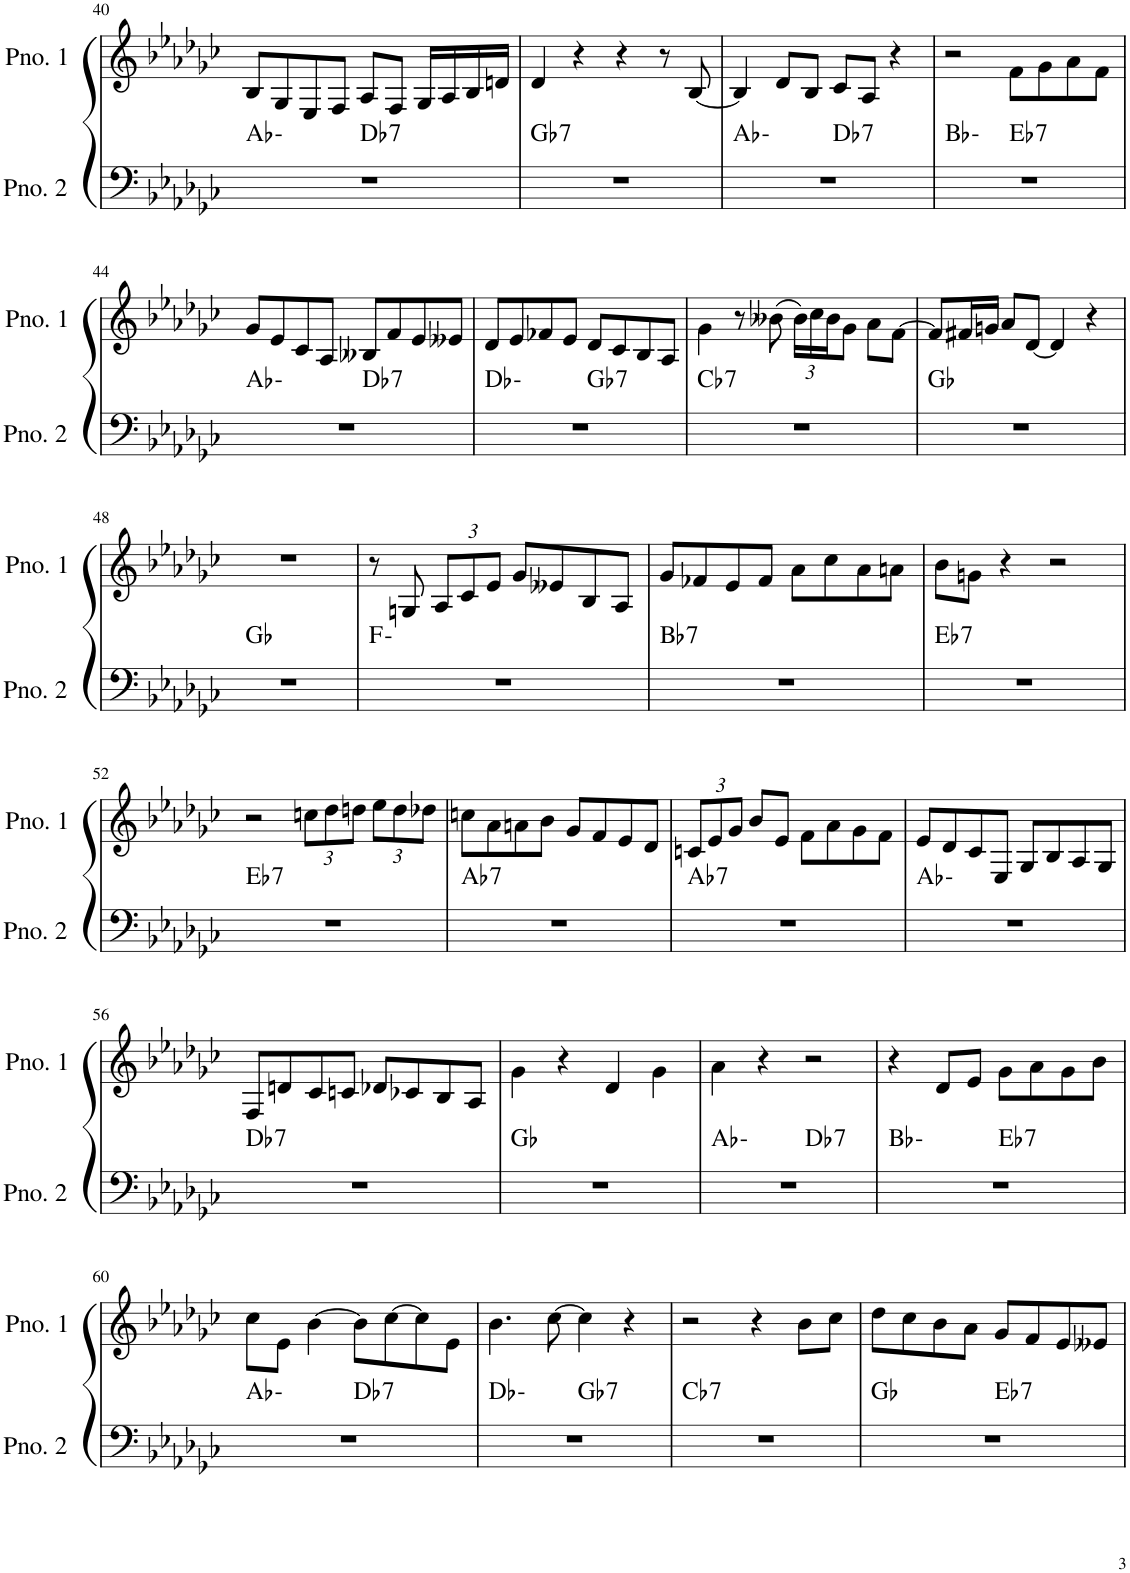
**kern	**harte	**kern
*part2	*part2	*part1
*staff2	*	*staff1
*I"ピアノ 2	*	*I"ピアノ 1
!!LO:PB:g=z
*clefF4	*	*clefG2
*k[b-e-a-d-g-c-]	*	*k[b-e-a-d-g-c-]
*M4/4	*	*M4/4
=40	=40	=40
*^	*	*
1r	2ryy	Ab:min	8B-/L
.	.	.	8G-/
.	.	.	8E-/
.	.	.	8F/J
!	!	!LO:H:kt=7	!
.	2ryy	Db:7	8A-/L
.	.	.	8F/J
.	.	.	16G-/LL
.	.	.	16A-/
.	.	.	16B-/
.	.	.	16dn/JJ
=41	=41	=41	=41
!	!	!LO:H:kt=7	!
*v	*v	*	*
1r	Gb:7	4d-/
.	.	4r
.	.	4r
.	.	8r
.	.	[8B-/
=42	=42	=42
*^	*	*
1r	2ryy	Ab:min	4B-/]
.	.	.	8d-/L
.	.	.	8B-/J
!	!	!LO:H:kt=7	!
.	2ryy	Db:7	8c-/L
.	.	.	8A-/J
.	.	.	4r
=43	=43	=43	=43
1r	2ryy	Bb:min	2r
!	!	!LO:H:kt=7	!
.	2ryy	Eb:7	8f\L
.	.	.	8g-\
.	.	.	8a-\
.	.	.	8f\J
!!LO:LB:g=z
=44	=44	=44	=44
1r	2ryy	Ab:min	8g-/L
.	.	.	8e-/
.	.	.	8c-/
.	.	.	8A-/J
!	!	!LO:H:kt=7	!
.	2ryy	Db:7	8B--X/L
.	.	.	8f/
.	.	.	8e-/
.	.	.	8e--X/J
=45	=45	=45	=45
1r	2ryy	Db:min	8d-/L
.	.	.	8e-/
.	.	.	8f-X/
.	.	.	8e-/J
!	!	!LO:H:kt=7	!
.	2ryy	Gb:7	8d-/L
.	.	.	8c-/
.	.	.	8B-/
.	.	.	8A-/J
=46	=46	=46	=46
!	!	!LO:H:kt=7	!
*v	*v	*	*
1r	Cb:7	4g-\
.	.	8r
.	.	(8b--X\
*	*	*Xbrackettup
.	.	24b--\LL)
.	.	24cc-\
.	.	24b--\J
.	.	8g-\J
.	.	8a-\L
.	.	[8f\J
=47	=47	=47
1r	Gb:maj	8f/L]
.	.	16f#X/L
.	.	16gn/JJ
.	.	8a-/L
.	.	[8d-/J
.	.	4d-/]
.	.	4r
!!LO:LB:g=z
=48	=48	=48
1r	Gb:maj	1r
=49	=49	=49
1r	F:min	8r
.	.	8Gn/
.	.	12A-/L
.	.	12c-/
.	.	12e-/J
.	.	8g-/L
.	.	8e--X/
.	.	8B-/
.	.	8A-/J
=50	=50	=50
!	!LO:H:kt=7	!
1r	Bb:7	8g-/L
.	.	8f-X/
.	.	8e-/
.	.	8f-/J
.	.	8a-\L
.	.	8cc-\
.	.	8a-\
.	.	8an\J
=51	=51	=51
!	!LO:H:kt=7	!
1r	Eb:7	8b-\L
.	.	8gn\J
.	.	4r
.	.	2r
!!LO:LB:g=z
=52	=52	=52
!	!LO:H:kt=7	!
1r	Eb:7	2r
.	.	12ccn\L
.	.	12dd-\
.	.	12ddn\J
.	.	12ee-\L
.	.	12dd\
.	.	12dd-X\J
=53	=53	=53
!	!LO:H:kt=7	!
1r	Ab:7	8ccn\L
.	.	8a-\
.	.	8an\
.	.	8b-\J
.	.	8g-/L
.	.	8f/
.	.	8e-/
.	.	8d-/J
=54	=54	=54
!	!LO:H:kt=7	!
1r	Ab:7	12cn/L
.	.	12e-/
.	.	12g-/J
.	.	8b-/L
.	.	8e-/J
.	.	8f\L
.	.	8a-\
.	.	8g-\
.	.	8f\J
=55	=55	=55
1r	Ab:min	8e-/L
.	.	8d-/
.	.	8c-/
.	.	8E-/J
.	.	8G-/L
.	.	8B-/
.	.	8A-/
.	.	8G-/J
!!LO:LB:g=z
=56	=56	=56
!	!LO:H:kt=7	!
1r	Db:7	8F/L
.	.	8dn/
.	.	8c-/
.	.	8cn/J
.	.	8d-X/L
.	.	8c-X/
.	.	8B-/
.	.	8A-/J
=57	=57	=57
1r	Gb:maj	4g-\
.	.	4r
.	.	4d-/
.	.	4g-\
=58	=58	=58
*^	*	*
1r	2ryy	Ab:min	4a-\
.	.	.	4r
!	!	!LO:H:kt=7	!
.	2ryy	Db:7	2r
=59	=59	=59	=59
1r	2ryy	Bb:min	4r
.	.	.	8d-/L
.	.	.	8e-/J
!	!	!LO:H:kt=7	!
.	2ryy	Eb:7	8g-\L
.	.	.	8a-\
.	.	.	8g-\
.	.	.	8b-\J
!!LO:LB:g=z
=60	=60	=60	=60
1r	2ryy	Ab:min	8cc-\L
.	.	.	8e-\J
.	.	.	[4b-\
!	!	!LO:H:kt=7	!
.	2ryy	Db:7	8b-\L]
.	.	.	[8cc-\
.	.	.	8cc-\]
.	.	.	8e-\J
=61	=61	=61	=61
1r	2ryy	Db:min	4.b-\
.	.	.	[8cc-\
!	!	!LO:H:kt=7	!
.	2ryy	Gb:7	4cc-\]
.	.	.	4r
=62	=62	=62	=62
!	!	!LO:H:kt=7	!
*v	*v	*	*
1r	Cb:7	2r
.	.	4r
.	.	8b-\L
.	.	8cc-\J
=63	=63	=63
*^	*	*
1r	2ryy	Gb:maj	8dd-\L
.	.	.	8cc-\
.	.	.	8b-\
.	.	.	8a-\J
!	!	!LO:H:kt=7	!
.	2ryy	Eb:7	8g-/L
.	.	.	8f/
.	.	.	8e-/
.	.	.	8e--X/J
*v	*v	*	*
=	=	=
*-	*-	*-
